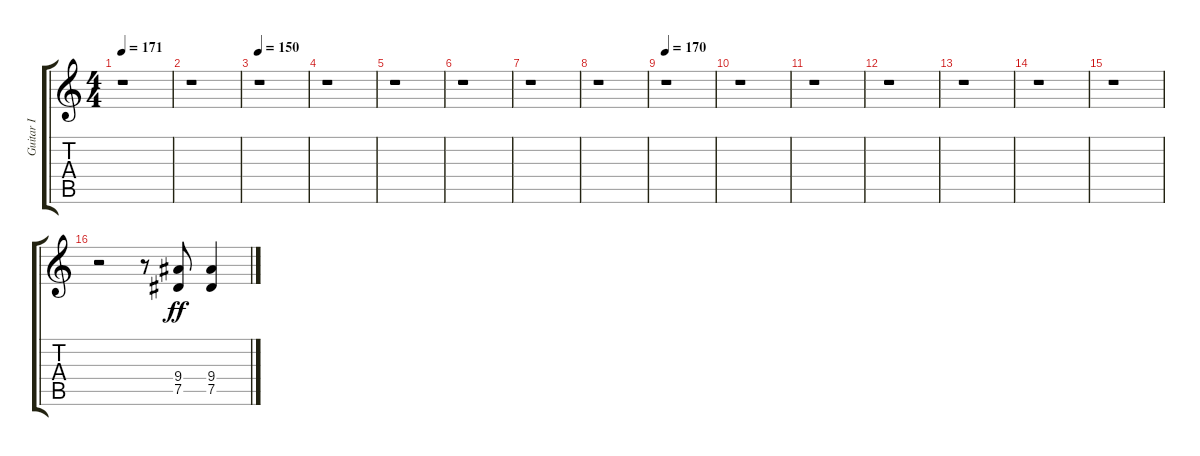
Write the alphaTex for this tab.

\track ("Guitar I" "Guitar I") {instrument distortionguitar}
\staff {score tabs}
\tuning (Eb4 Bb3 Gb3 Db3 Ab2 Eb2) {hide}
\ts (4 4)
\tempo 171
\tempo 150
\tempo 171
\clef g2
\ks c
r.1{dy ff instrument distortionguitar} |
r.1 |
\tempo 150
r.1 |
r.1 |
r.1 |
r.1 |
r.1 |
r.1 |
\tempo 170
r.1 |
r.1 |
r.1 |
r.1 |
r.1 |
r.1 |
r.1 |
r.2 r.8 (9.4 7.5).8 (9.4 7.5).4
